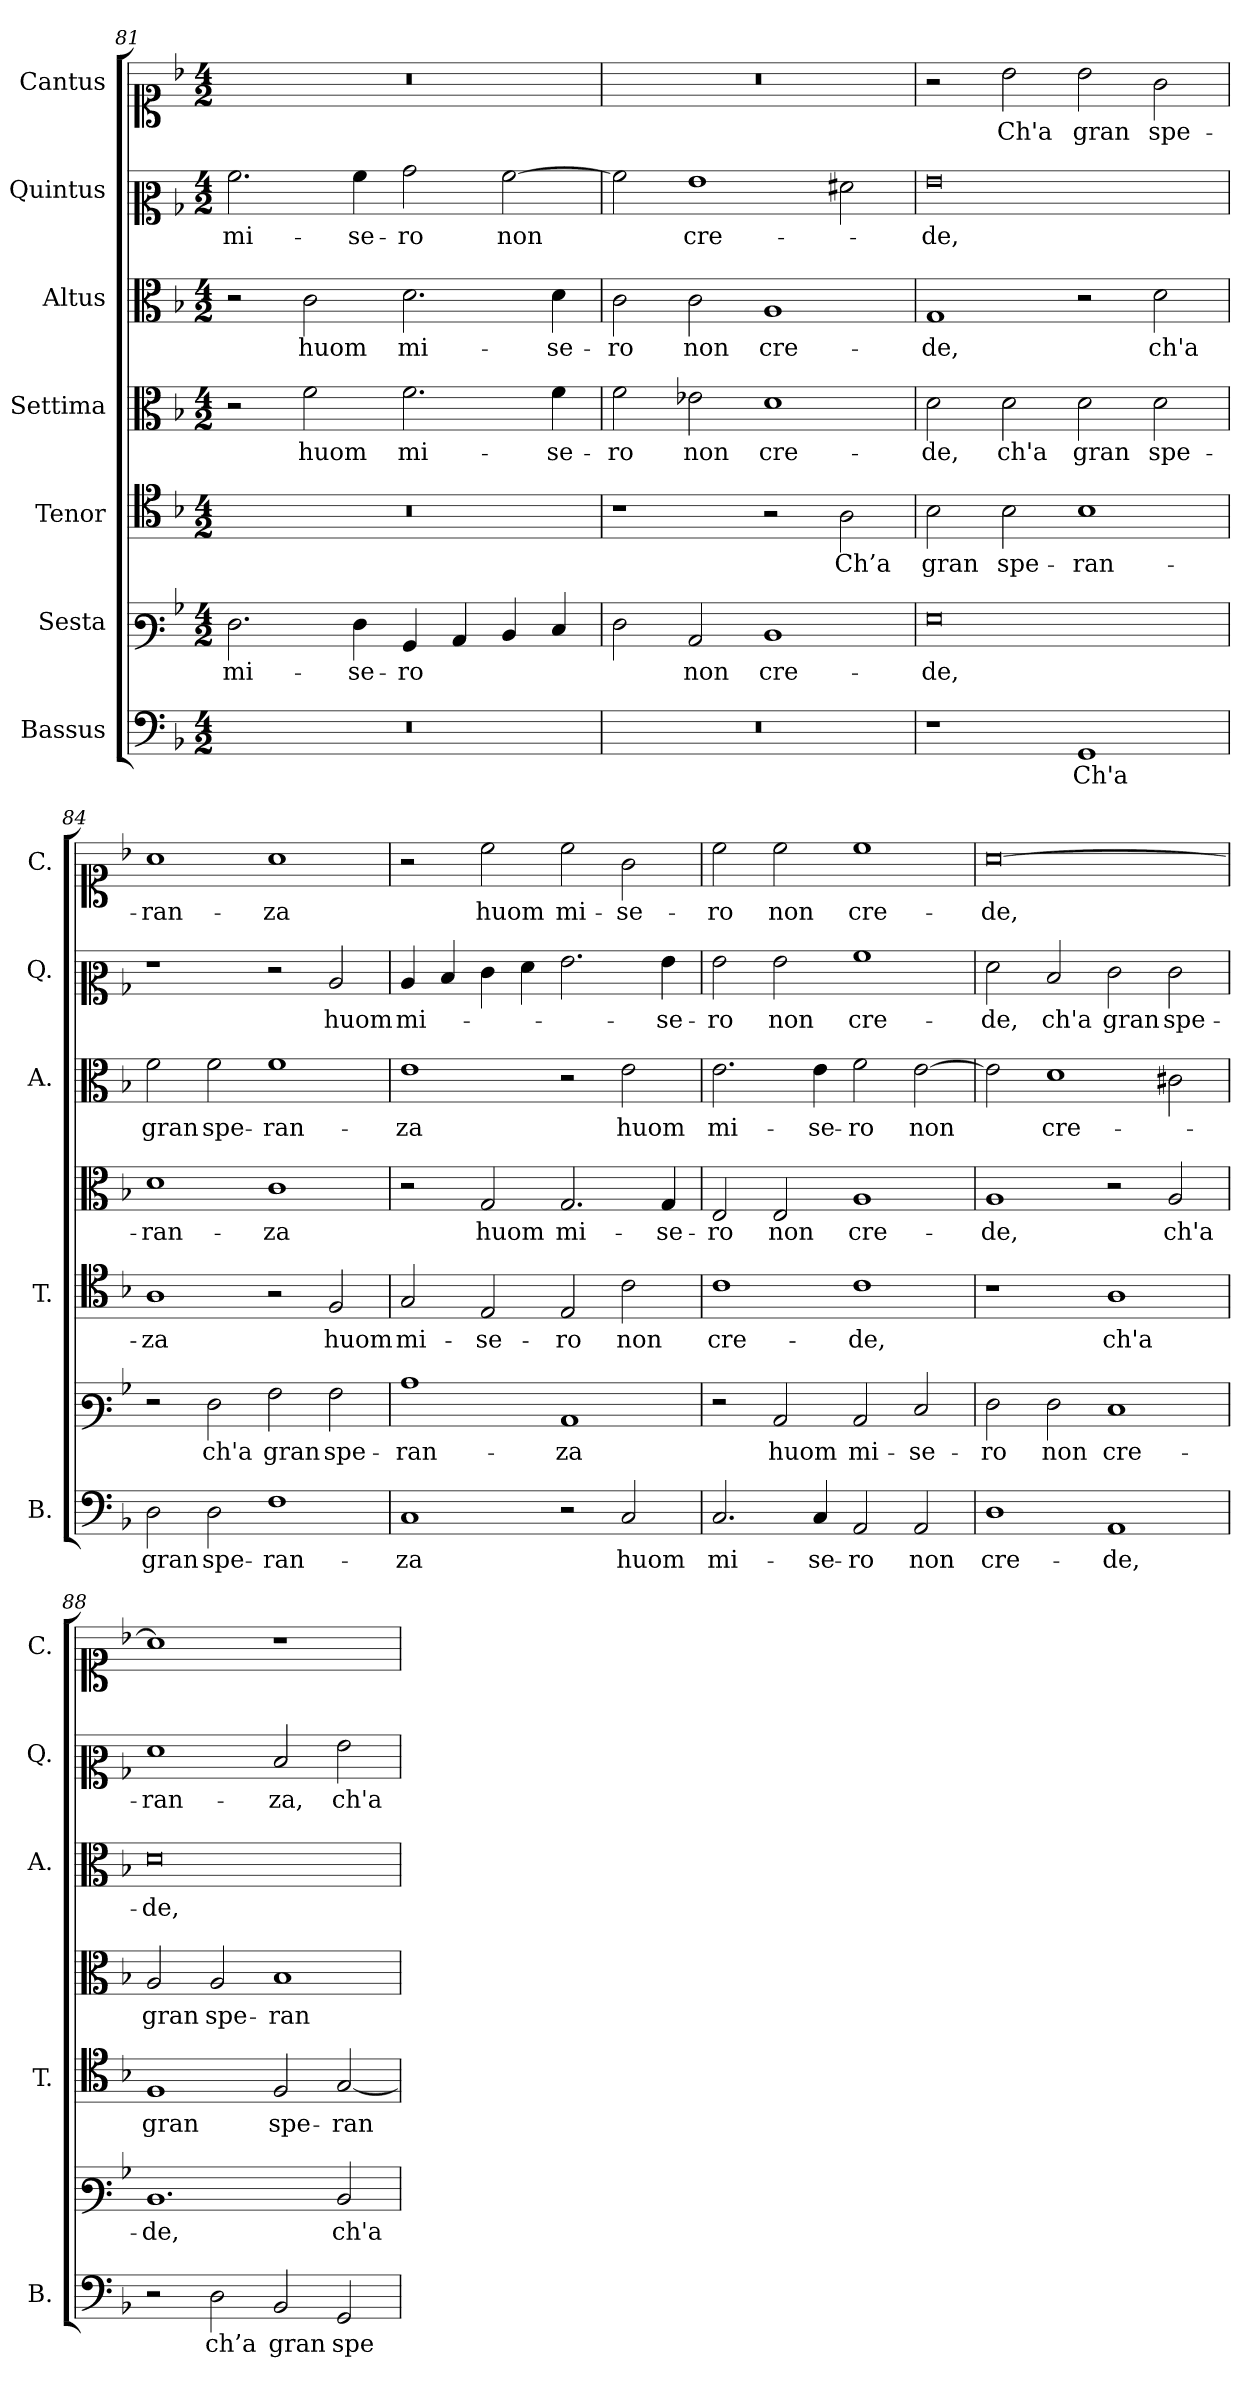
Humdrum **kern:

**kern	**text	**kern	**text	**kern	**text	**kern	**text	**kern	**text	**kern	**text	**kern	**text
*part7	*part7	*part6	*part6	*part5	*part5	*part4	*part4	*part3	*part3	*part2	*part2	*part1	*part1
*staff7	*staff7	*staff6	*staff6	*staff5	*staff5	*staff4	*staff4	*staff3	*staff3	*staff2	*staff2	*staff1	*staff1
*I"Bassus	*	*I"Sesta	*	*I"Tenor	*	*I"Settima	*	*I"Altus	*	*I"Quintus	*	*I"Cantus	*
*I'B.	*	*	*	*I'T.	*	*	*	*I'A.	*	*I'Q.	*	*I'C.	*
*clefF4	*	*clefF3	*	*clefC4	*	*clefC3	*	*clefC3	*	*clefC2	*	*clefC1	*
*k[b-]	*	*k[b-]	*	*k[b-]	*	*k[b-]	*	*k[b-]	*	*k[b-]	*	*k[b-]	*
*M4/2	*	*M4/2	*	*M4/2	*	*M4/2	*	*M4/2	*	*M4/2	*	*M4/2	*
=81	=81	=81	=81	=81	=81	=81	=81	=81	=81	=81	=81	=81	=81
!	!	!	!LO:LY:b	!	!	!	!	!	!	!	!LO:LY:b	!	!
0r	.	2.F\	mi-	0r	.	2r	.	2r	.	2.a\	mi-	0r	.
!	!	!	!	!	!	!	!LO:LY:b	!	!LO:LY:b	!	!	!	!
.	.	.	.	.	.	2f\	huom	2c\	huom	.	.	.	.
!	!	!	!LO:LY:b	!	!	!	!	!	!	!	!LO:LY:b	!	!
.	.	4F\	-se-	.	.	.	.	.	.	4a\	-se-	.	.
!	!	!	!LO:LY:b	!	!	!	!LO:LY:b	!	!LO:LY:b	!	!LO:LY:b	!	!
.	.	4BB-/	-ro	.	.	2.f\	mi-	2.d\	mi-	2b-\	-ro	.	.
.	.	4C/	.	.	.	.	.	.	.	.	.	.	.
!	!	!	!	!	!	!	!	!	!	!	!LO:LY:b	!	!
.	.	4D/	.	.	.	.	.	.	.	[2a\	non	.	.
!	!	!	!	!	!	!	!LO:LY:b	!	!LO:LY:b	!	!	!	!
.	.	4E/	.	.	.	4f\	-se-	4d\	-se-	.	.	.	.
!!LO:PB:g=z
=82	=82	=82	=82	=82	=82	=82	=82	=82	=82	=82	=82	=82	=82
!	!	!	!	!	!	!	!LO:LY:b	!	!LO:LY:b	!	!	!	!
0r	.	2F\	.	1r	.	2f\	-ro	2c\	-ro	2a\]	.	0r	.
!	!	!	!LO:LY:b	!	!	!	!LO:LY:b	!	!LO:LY:b	!	!LO:LY:b	!	!
.	.	2C/	non	.	.	2e-X\	non	2c\	non	1g	cre-	.	.
!	!	!	!LO:LY:b	!	!	!	!LO:LY:b	!	!LO:LY:b	!	!	!	!
.	.	1D	cre-	2r	.	1d	cre-	1A	cre-	.	.	.	.
!	!	!	!	!	!LO:LY:b	!	!	!	!	!	!	!	!
.	.	.	.	2A\	Ch’a	.	.	.	.	2f#X\	.	.	.
=83	=83	=83	=83	=83	=83	=83	=83	=83	=83	=83	=83	=83	=83
!	!	!	!LO:LY:b	!	!LO:LY:b	!	!LO:LY:b	!	!LO:LY:b	!	!LO:LY:b	!	!
1r	.	0G	-de,	2B-\	gran	2d\	-de,	1G	-de,	0g	-de,	2r	.
!	!	!	!	!	!LO:LY:b	!	!LO:LY:b	!	!	!	!	!	!LO:LY:b
.	.	.	.	2B-\	spe-	2d\	ch'a	.	.	.	.	2b-\	Ch'a
!	!LO:LY:b	!	!	!	!LO:LY:b	!	!LO:LY:b	!	!	!	!	!	!LO:LY:b
1GG	-Ch'a	.	.	1B-	-ran-	2d\	gran	2r	.	.	.	2b-\	gran
!	!	!	!	!	!	!	!LO:LY:b	!	!LO:LY:b	!	!	!	!LO:LY:b
.	.	.	.	.	.	2d\	spe-	2d\	ch'a	.	.	2g\	spe-
=84	=84	=84	=84	=84	=84	=84	=84	=84	=84	=84	=84	=84	=84
!	!LO:LY:b	!	!	!	!LO:LY:b	!	!LO:LY:b	!	!LO:LY:b	!	!	!	!LO:LY:b
2D\	gran	2r	.	1A	-za	1d	-ran-	2f\	gran	1r	.	1a	-ran-
!	!LO:LY:b	!	!LO:LY:b	!	!	!	!	!	!LO:LY:b	!	!	!	!
2D\	spe-	2F\	-ch'a	.	.	.	.	2f\	spe-	.	.	.	.
!	!LO:LY:b	!	!LO:LY:b	!	!	!	!LO:LY:b	!	!LO:LY:b	!	!	!	!LO:LY:b
1F	-ran-	2A\	gran	2r	.	1c	-za	1f	-ran-	2r	.	1a	-za
!	!	!	!LO:LY:b	!	!LO:LY:b	!	!	!	!	!	!LO:LY:b	!	!
.	.	2A\	spe-	2F/	huom	.	.	.	.	2c/	huom	.	.
=85	=85	=85	=85	=85	=85	=85	=85	=85	=85	=85	=85	=85	=85
!	!LO:LY:b	!	!LO:LY:b	!	!LO:LY:b	!	!	!	!LO:LY:b	!	!LO:LY:b	!	!
1C	-za	1c	-ran-	2G/	mi-	2r	.	1e	-za	4c/	mi-	2r	.
.	.	.	.	.	.	.	.	.	.	4d/	.	.	.
!	!	!	!	!	!LO:LY:b	!	!LO:LY:b	!	!	!	!	!	!LO:LY:b
.	.	.	.	2E/	-se-	2G/	huom	.	.	4e\	.	2cc\	huom
.	.	.	.	.	.	.	.	.	.	4f\	.	.	.
!	!	!	!LO:LY:b	!	!LO:LY:b	!	!LO:LY:b	!	!	!	!	!	!LO:LY:b
2r	.	1C	-za	2E/	-ro	2.G/	mi-	2r	.	2.g\	.	2cc\	mi-
!	!LO:LY:b	!	!	!	!LO:LY:b	!	!	!	!LO:LY:b	!	!	!	!LO:LY:b
2C/	huom	.	.	2c\	non	.	.	2e\	huom	.	.	2g\	-se-
!	!	!	!	!	!	!	!LO:LY:b	!	!	!	!LO:LY:b	!	!
.	.	.	.	.	.	4G/	-se-	.	.	4g\	-se-	.	.
=86	=86	=86	=86	=86	=86	=86	=86	=86	=86	=86	=86	=86	=86
!	!LO:LY:b	!	!	!	!LO:LY:b	!	!LO:LY:b	!	!LO:LY:b	!	!LO:LY:b	!	!LO:LY:b
2.C/	mi-	2r	.	1c	cre-	2E/	-ro	2.e\	mi-	2g\	-ro	2cc\	-ro
!	!	!	!LO:LY:b	!	!	!	!LO:LY:b	!	!	!	!LO:LY:b	!	!LO:LY:b
.	.	2C/	huom	.	.	2E/	non	.	.	2g\	non	2cc\	non
!	!LO:LY:b	!	!	!	!	!	!	!	!LO:LY:b	!	!	!	!
4C/	-se-	.	.	.	.	.	.	4e\	-se-	.	.	.	.
!	!LO:LY:b	!	!LO:LY:b	!	!LO:LY:b	!	!LO:LY:b	!	!LO:LY:b	!	!LO:LY:b	!	!LO:LY:b
2AA/	-ro	2C/	mi-	1c	-de,	1A	cre-	2f\	-ro	1a	cre-	1cc	cre-
!	!LO:LY:b	!	!LO:LY:b	!	!	!	!	!	!LO:LY:b	!	!	!	!
2AA/	non	2E/	-se-	.	.	.	.	[2e\	non	.	.	.	.
!!LO:LB:g=z
=87	=87	=87	=87	=87	=87	=87	=87	=87	=87	=87	=87	=87	=87
!	!LO:LY:b	!	!LO:LY:b	!	!	!	!LO:LY:b	!	!	!	!LO:LY:b	!	!LO:LY:b
1D	cre-	2F\	-ro	1r	.	1A	-de,	2e\]	.	2f\	-de,	[0a	-de,
!	!	!	!LO:LY:b	!	!	!	!	!	!LO:LY:b	!	!LO:LY:b	!	!
.	.	2F\	non	.	.	.	.	1d	cre-	2d/	ch'a	.	.
!	!LO:LY:b	!	!LO:LY:b	!	!LO:LY:b	!	!	!	!	!	!LO:LY:b	!	!
1AA	-de,	1E	cre-	1A	ch'a	2r	.	.	.	2e\	gran	.	.
!	!	!	!	!	!	!	!LO:LY:b	!	!	!	!LO:LY:b	!	!
.	.	.	.	.	.	2A/	ch'a	2c#X\	.	2e\	spe-	.	.
!!LO:PB:g=z
=88	=88	=88	=88	=88	=88	=88	=88	=88	=88	=88	=88	=88	=88
!	!	!	!LO:LY:b	!	!LO:LY:b	!	!LO:LY:b	!	!LO:LY:b	!	!LO:LY:b	!	!
2r	.	1.D	-de,	1F	gran	2A/	gran	0d	-de,	1f	-ran-	1a]	.
!	!LO:LY:b	!	!	!	!	!	!LO:LY:b	!	!	!	!	!	!
2D\	ch’a	.	.	.	.	2A/	spe-	.	.	.	.	.	.
!	!LO:LY:b	!	!	!	!LO:LY:b	!	!LO:LY:b	!	!	!	!LO:LY:b	!	!
2BB-/	gran	.	.	2F/	spe-	1B-	-ran-	.	.	2d/	-za,	1r	.
!	!LO:LY:b	!	!LO:LY:b	!	!LO:LY:b	!	!	!	!	!	!LO:LY:b	!	!
2GG/	spe-	2D/	ch'a	[2G/	-ran-	.	.	.	.	2g\	ch'a	.	.
=	=	=	=	=	=	=	=	=	=	=	=	=	=
*-	*-	*-	*-	*-	*-	*-	*-	*-	*-	*-	*-	*-	*-
